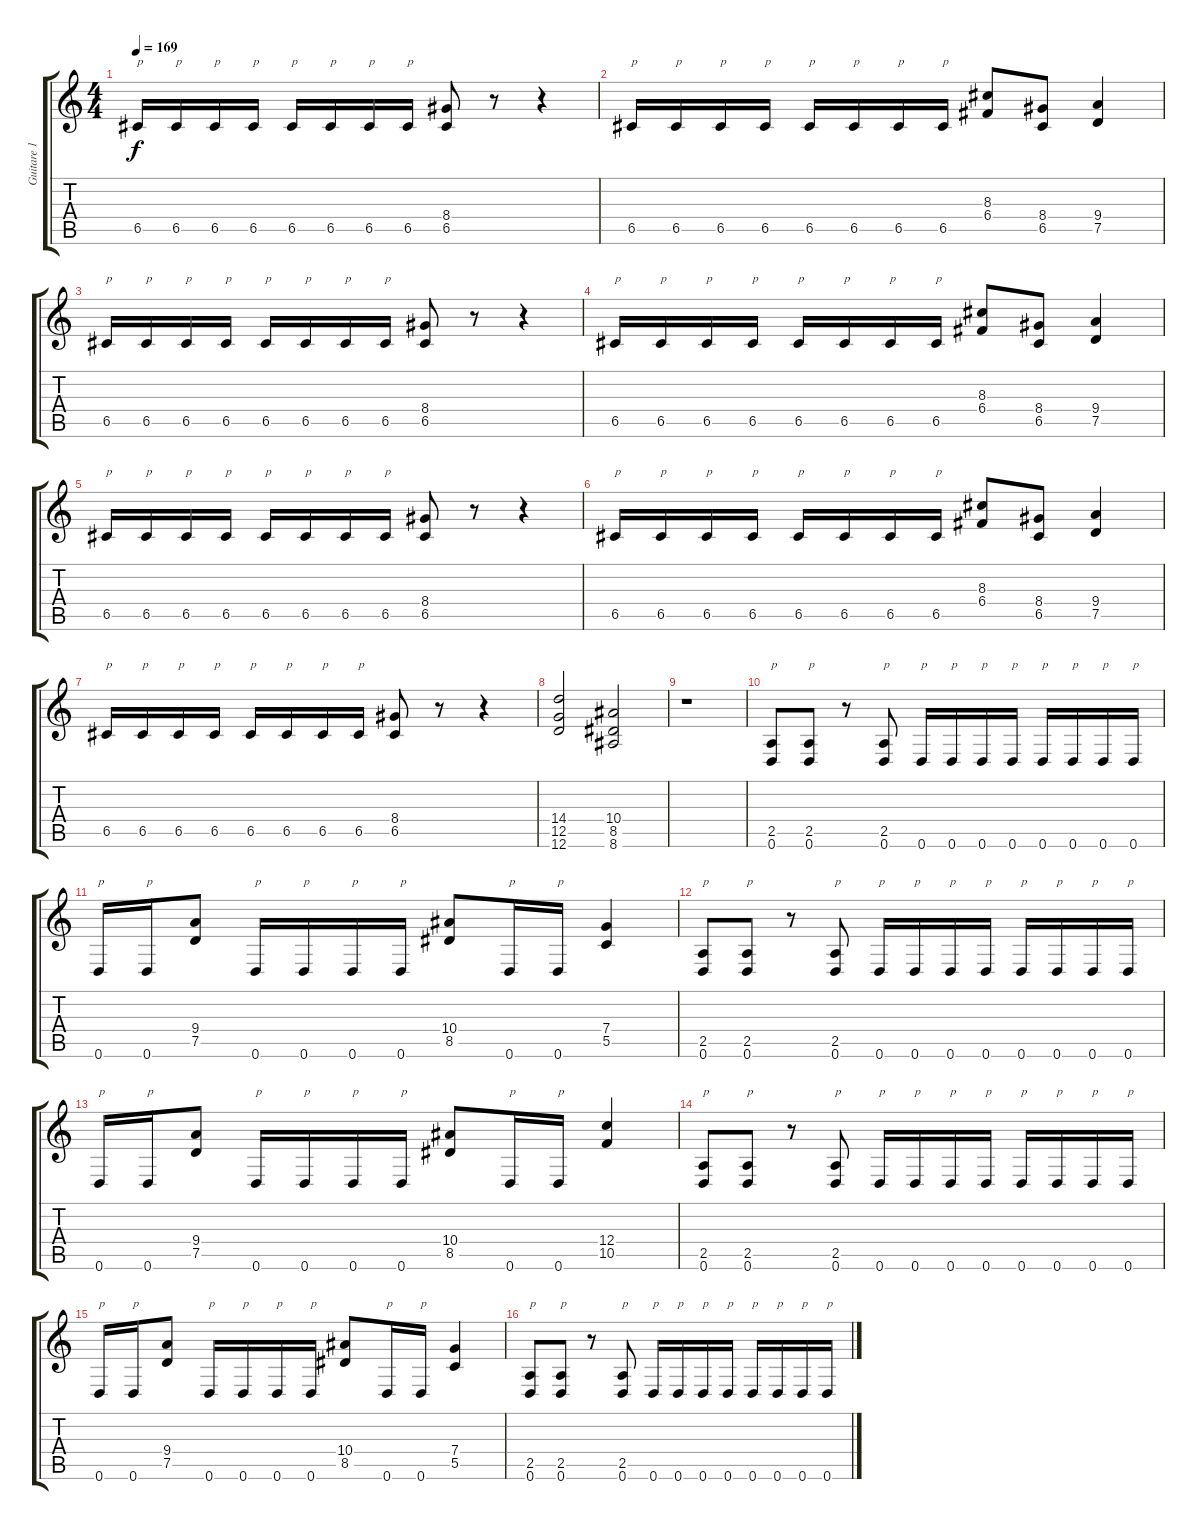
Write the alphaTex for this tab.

\track ("Guitare 1" "Guitare 1") {instrument distortionguitar}
\staff {score tabs}
\tuning (D4 A3 F3 C3 G2 D2) {hide}
\ts (4 4)
\tempo 169
\clef g2
\ks c
6.5.16{txt "p" dy f} 6.5.16{txt "p"} 6.5.16{txt "p"} 6.5.16{txt "p"} 6.5.16{txt "p"} 6.5.16{txt "p"} 6.5.16{txt "p"} 6.5.16{txt "p"} (8.4 6.5).8 r.8 r.4 |
6.5.16{txt "p"} 6.5.16{txt "p"} 6.5.16{txt "p"} 6.5.16{txt "p"} 6.5.16{txt "p"} 6.5.16{txt "p"} 6.5.16{txt "p"} 6.5.16{txt "p"} (8.3 6.4).8 (8.4 6.5).8 (9.4 7.5).4 |
6.5.16{txt "p"} 6.5.16{txt "p"} 6.5.16{txt "p"} 6.5.16{txt "p"} 6.5.16{txt "p"} 6.5.16{txt "p"} 6.5.16{txt "p"} 6.5.16{txt "p"} (8.4 6.5).8 r.8 r.4 |
6.5.16{txt "p"} 6.5.16{txt "p"} 6.5.16{txt "p"} 6.5.16{txt "p"} 6.5.16{txt "p"} 6.5.16{txt "p"} 6.5.16{txt "p"} 6.5.16{txt "p"} (8.3 6.4).8 (8.4 6.5).8 (9.4 7.5).4 |
6.5.16{txt "p"} 6.5.16{txt "p"} 6.5.16{txt "p"} 6.5.16{txt "p"} 6.5.16{txt "p"} 6.5.16{txt "p"} 6.5.16{txt "p"} 6.5.16{txt "p"} (8.4 6.5).8 r.8 r.4 |
6.5.16{txt "p"} 6.5.16{txt "p"} 6.5.16{txt "p"} 6.5.16{txt "p"} 6.5.16{txt "p"} 6.5.16{txt "p"} 6.5.16{txt "p"} 6.5.16{txt "p"} (8.3 6.4).8 (8.4 6.5).8 (9.4 7.5).4 |
6.5.16{txt "p"} 6.5.16{txt "p"} 6.5.16{txt "p"} 6.5.16{txt "p"} 6.5.16{txt "p"} 6.5.16{txt "p"} 6.5.16{txt "p"} 6.5.16{txt "p"} (8.4 6.5).8 r.8 r.4 |
(14.4 12.5 12.6).2 (10.4 8.5 8.6).2 |
r.1 |
(2.5 0.6).8{txt "p"} (2.5 0.6).8{txt "p"} r.8 (2.5 0.6).8{txt "p"} 0.6.16{txt "p"} 0.6.16{txt "p"} 0.6.16{txt "p"} 0.6.16{txt "p"} 0.6.16{txt "p"} 0.6.16{txt "p"} 0.6.16{txt "p"} 0.6.16{txt "p"} |
0.6.16{txt "p"} 0.6.16{txt "p"} (9.4 7.5).8 0.6.16{txt "p"} 0.6.16{txt "p"} 0.6.16{txt "p"} 0.6.16{txt "p"} (10.4 8.5).8 0.6.16{txt "p"} 0.6.16{txt "p"} (7.4 5.5).4 |
(2.5 0.6).8{txt "p"} (2.5 0.6).8{txt "p"} r.8 (2.5 0.6).8{txt "p"} 0.6.16{txt "p"} 0.6.16{txt "p"} 0.6.16{txt "p"} 0.6.16{txt "p"} 0.6.16{txt "p"} 0.6.16{txt "p"} 0.6.16{txt "p"} 0.6.16{txt "p"} |
0.6.16{txt "p"} 0.6.16{txt "p"} (9.4 7.5).8 0.6.16{txt "p"} 0.6.16{txt "p"} 0.6.16{txt "p"} 0.6.16{txt "p"} (10.4 8.5).8 0.6.16{txt "p"} 0.6.16{txt "p"} (12.4 10.5).4 |
(2.5 0.6).8{txt "p"} (2.5 0.6).8{txt "p"} r.8 (2.5 0.6).8{txt "p"} 0.6.16{txt "p"} 0.6.16{txt "p"} 0.6.16{txt "p"} 0.6.16{txt "p"} 0.6.16{txt "p"} 0.6.16{txt "p"} 0.6.16{txt "p"} 0.6.16{txt "p"} |
0.6.16{txt "p"} 0.6.16{txt "p"} (9.4 7.5).8 0.6.16{txt "p"} 0.6.16{txt "p"} 0.6.16{txt "p"} 0.6.16{txt "p"} (10.4 8.5).8 0.6.16{txt "p"} 0.6.16{txt "p"} (7.4 5.5).4 |
(2.5 0.6).8{txt "p"} (2.5 0.6).8{txt "p"} r.8 (2.5 0.6).8{txt "p"} 0.6.16{txt "p"} 0.6.16{txt "p"} 0.6.16{txt "p"} 0.6.16{txt "p"} 0.6.16{txt "p"} 0.6.16{txt "p"} 0.6.16{txt "p"} 0.6.16{txt "p"}
